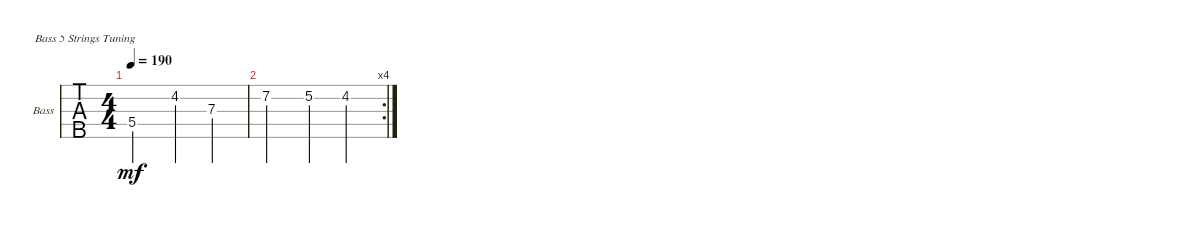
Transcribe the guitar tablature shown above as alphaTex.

\defaultSystemsLayout 4
\bracketExtendMode groupsimilarinstruments
\firstSystemTrackNameOrientation horizontal
\otherSystemsTrackNameOrientation horizontal
\track ("Bass " "Bass") {instrument electricbassfinger}
\staff {tabs}
\tuning (G2 D2 A1 E1 B0)
\ts (4 4)
\tempo 190
\clef f4
\ks c
5.4.2{dy mf} 4.2.4 7.3.4 |
\rc 4
7.2.2 5.2.4 4.2.4
